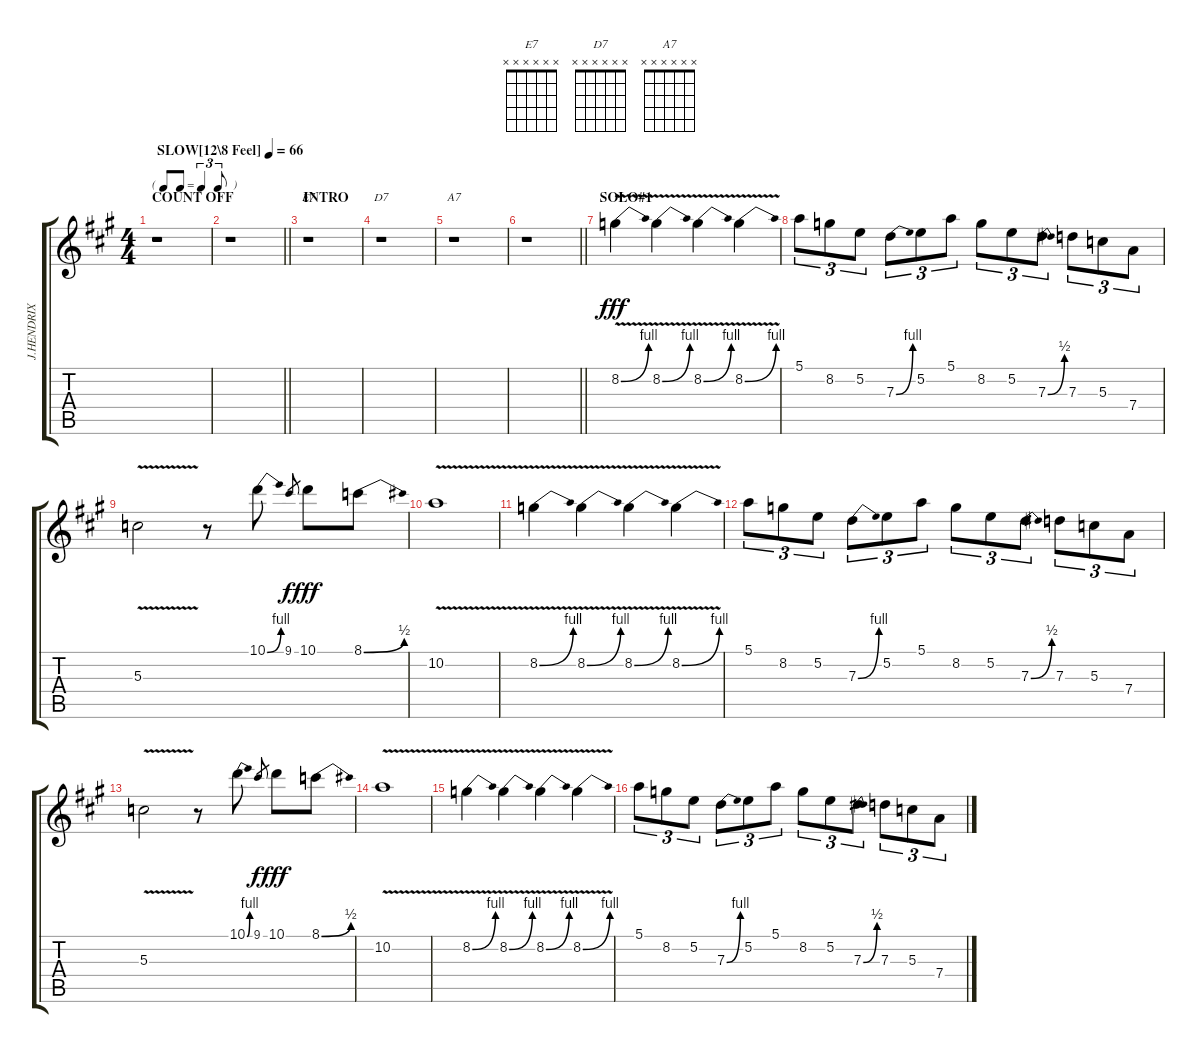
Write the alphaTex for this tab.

\track ("J.HENDRIX" "J.HENDRIX") {instrument overdrivenguitar}
\staff {score tabs}
\tuning (E4 B3 G3 D3 A2 E2) {hide}
\chord ("E7" x x x x x x)
\chord ("D7" x x x x x x)
\chord ("A7" x x x x x x)
\ts (4 4)
\tf triplet8th
\section ("" "COUNT OFF")
\tempo (66 "SLOW[12\\8 Feel]")
\clef g2
\ks a
r.1{dy fff instrument overdrivenguitar} |
\barLineRight lightlight
r.1 |
\section ("" "INTRO")
r.1{ch "E7"} |
r.1{ch "D7"} |
r.1{ch "A7"} |
\barLineRight lightlight
r.1 |
\section ("" "SOLO#1")
8.2{be (bend 0 0 60 4) v}.4 8.2{be (bend 0 0 60 4) v}.4 8.2{be (bend 0 0 60 4) v}.4 8.2{be (bend 0 0 60 4) v}.4 |
5.1.8{tu (3 2)} 8.2.8{tu (3 2)} 5.2.8{tu (3 2)} 7.3{be (bend 0 0 60 4)}.8{tu (3 2)} 5.2.8{tu (3 2)} 5.1.8{tu (3 2)} 8.2.8{tu (3 2)} 5.2.8{tu (3 2)} 7.3{be (bend 0 0 60 2)}.8{tu (3 2)} 7.3.8{tu (3 2)} 5.3.8{tu (3 2)} 7.4.8{tu (3 2)} |
5.3{v}.2 r.8 10.1{be (bend 0 0 60 4)}.8 9.1.8{gr dy f} 10.1.8{dy fff} 8.1{be (bend 0 0 60 2)}.8 |
10.2{v}.1 |
8.2{be (bend 0 0 60 4) v}.4 8.2{be (bend 0 0 60 4) v}.4 8.2{be (bend 0 0 60 4) v}.4 8.2{be (bend 0 0 60 4) v}.4 |
5.1.8{tu (3 2)} 8.2.8{tu (3 2)} 5.2.8{tu (3 2)} 7.3{be (bend 0 0 60 4)}.8{tu (3 2)} 5.2.8{tu (3 2)} 5.1.8{tu (3 2)} 8.2.8{tu (3 2)} 5.2.8{tu (3 2)} 7.3{be (bend 0 0 60 2)}.8{tu (3 2)} 7.3.8{tu (3 2)} 5.3.8{tu (3 2)} 7.4.8{tu (3 2)} |
5.3{v}.2 r.8 10.1{be (bend 0 0 60 4)}.8 9.1.8{gr dy f} 10.1.8{dy fff} 8.1{be (bend 0 0 60 2)}.8 |
10.2{v}.1 |
8.2{be (bend 0 0 60 4) v}.4 8.2{be (bend 0 0 60 4) v}.4 8.2{be (bend 0 0 60 4) v}.4 8.2{be (bend 0 0 60 4) v}.4 |
5.1.8{tu (3 2)} 8.2.8{tu (3 2)} 5.2.8{tu (3 2)} 7.3{be (bend 0 0 60 4)}.8{tu (3 2)} 5.2.8{tu (3 2)} 5.1.8{tu (3 2)} 8.2.8{tu (3 2)} 5.2.8{tu (3 2)} 7.3{be (bend 0 0 60 2)}.8{tu (3 2)} 7.3.8{tu (3 2)} 5.3.8{tu (3 2)} 7.4.8{tu (3 2)}
